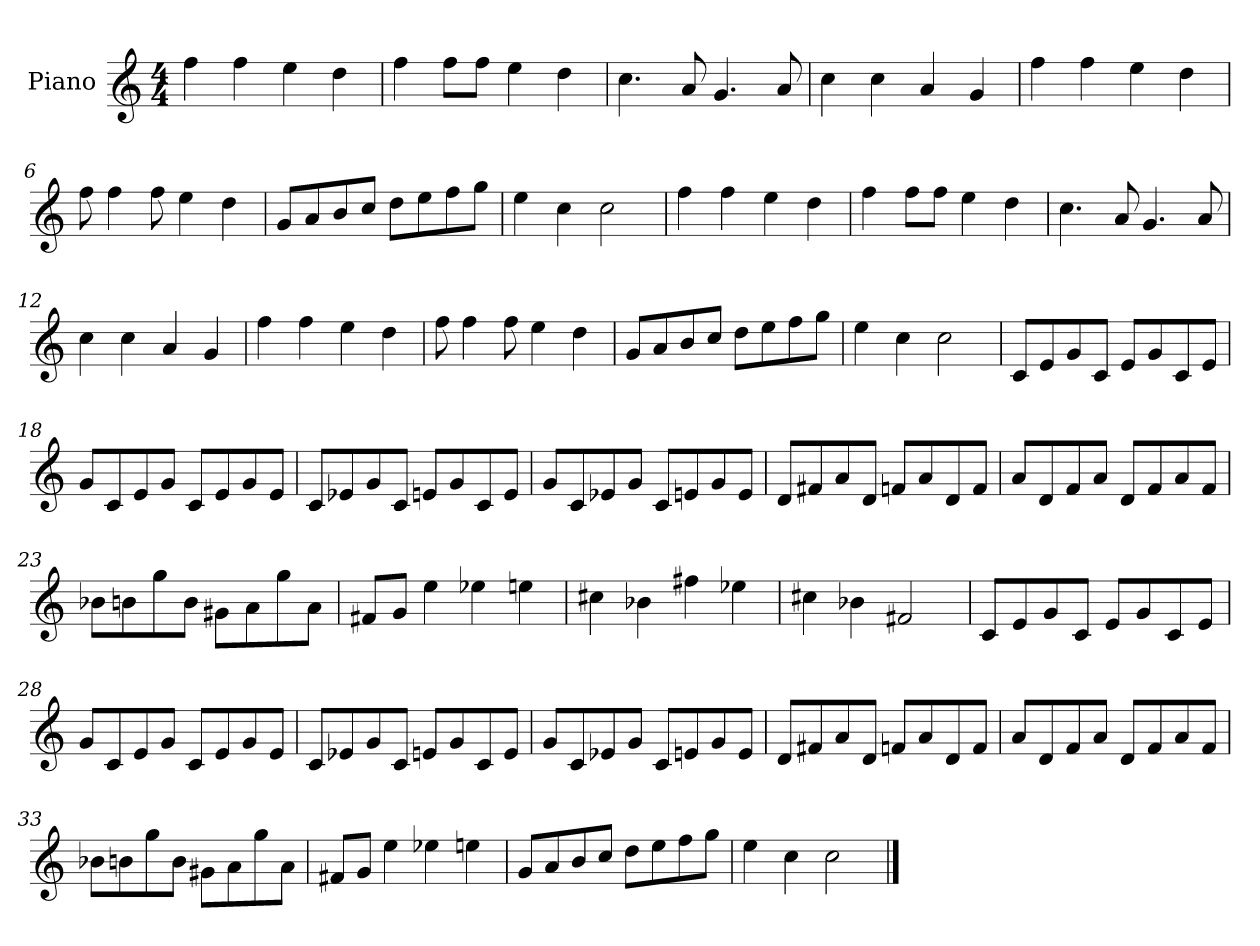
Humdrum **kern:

**kern
*part1
*staff1
*I"Piano
*I'Pno
*clefG2
*k[]
*M4/4
=1
4ff\
4ff\
4ee\
4dd\
=2
4ff\
8ff\L
8ff\J
4ee\
4dd\
=3
4.cc\
8a/
4.g/
8a/
=4
4cc\
4cc\
4a/
4g/
=5
4ff\
4ff\
4ee\
4dd\
=6
8ff\
4ff\
8ff\
4ee\
4dd\
=7
8g/L
8a/
8b/
8cc/J
8dd\L
8ee\
8ff\
8gg\J
=8
4ee\
4cc\
2cc\
=9
4ff\
4ff\
4ee\
4dd\
=10
4ff\
8ff\L
8ff\J
4ee\
4dd\
=11
4.cc\
8a/
4.g/
8a/
=12
4cc\
4cc\
4a/
4g/
=13
4ff\
4ff\
4ee\
4dd\
=14
8ff\
4ff\
8ff\
4ee\
4dd\
=15
8g/L
8a/
8b/
8cc/J
8dd\L
8ee\
8ff\
8gg\J
=16
4ee\
4cc\
2cc\
=17
8c/L
8e/
8g/
8c/J
8e/L
8g/
8c/
8e/J
=18
8g/L
8c/
8e/
8g/J
8c/L
8e/
8g/
8e/J
=19
8c/L
8e-X/
8g/
8c/J
8en/L
8g/
8c/
8e/J
=20
8g/L
8c/
8e-X/
8g/J
8c/L
8en/
8g/
8e/J
=21
8d/L
8f#X/
8a/
8d/J
8fn/L
8a/
8d/
8f/J
=22
8a/L
8d/
8f/
8a/J
8d/L
8f/
8a/
8f/J
=23
8b-X\L
8bn\
8gg\
8b\J
8g#X\L
8a\
8gg\
8a\J
=24
8f#X/L
8g/J
4ee\
4ee-X\
4een\
=25
4cc#X\
4b-X\
4ff#X\
4ee-X\
=26
4cc#X\
4b-X\
2f#X/
=27
8c/L
8e/
8g/
8c/J
8e/L
8g/
8c/
8e/J
=28
8g/L
8c/
8e/
8g/J
8c/L
8e/
8g/
8e/J
=29
8c/L
8e-X/
8g/
8c/J
8en/L
8g/
8c/
8e/J
=30
8g/L
8c/
8e-X/
8g/J
8c/L
8en/
8g/
8e/J
=31
8d/L
8f#X/
8a/
8d/J
8fn/L
8a/
8d/
8f/J
=32
8a/L
8d/
8f/
8a/J
8d/L
8f/
8a/
8f/J
=33
8b-X\L
8bn\
8gg\
8b\J
8g#X\L
8a\
8gg\
8a\J
=34
8f#X/L
8g/J
4ee\
4ee-X\
4een\
=35
8g/L
8a/
8b/
8cc/J
8dd\L
8ee\
8ff\
8gg\J
=36
4ee\
4cc\
2cc\
==
*-
